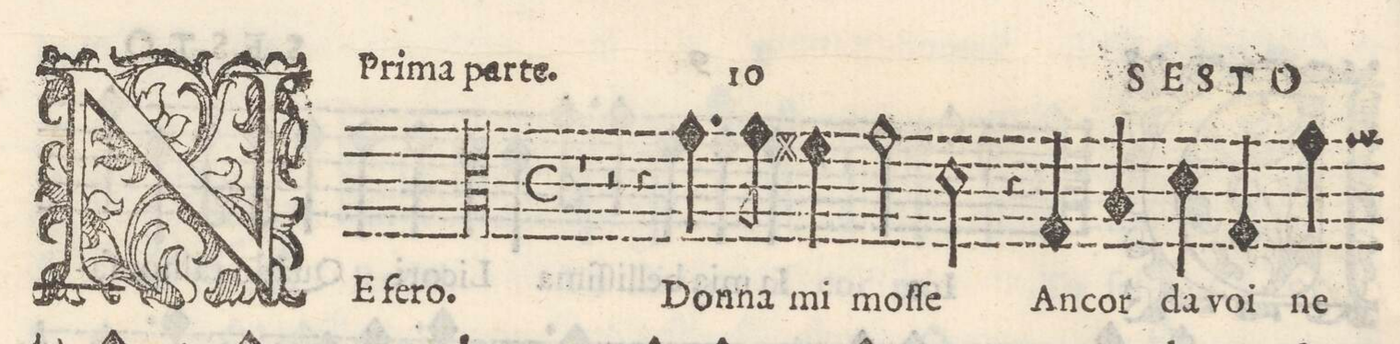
**kern	**text
*I"SESTO	*
*clefC3	*
*k[]	*
*M2/1	*
1r	.
2r	.
4r	.
4.g\	Don-
=2-	=2-
8g\	-na
4f#X\	mi
2g\	moſ-
2d\	-ſe
4r	.
4G/	An-
=3-	=3-
4B/	-cor
4d\	da
4G/	voi
4g\	ne
*-	*-
